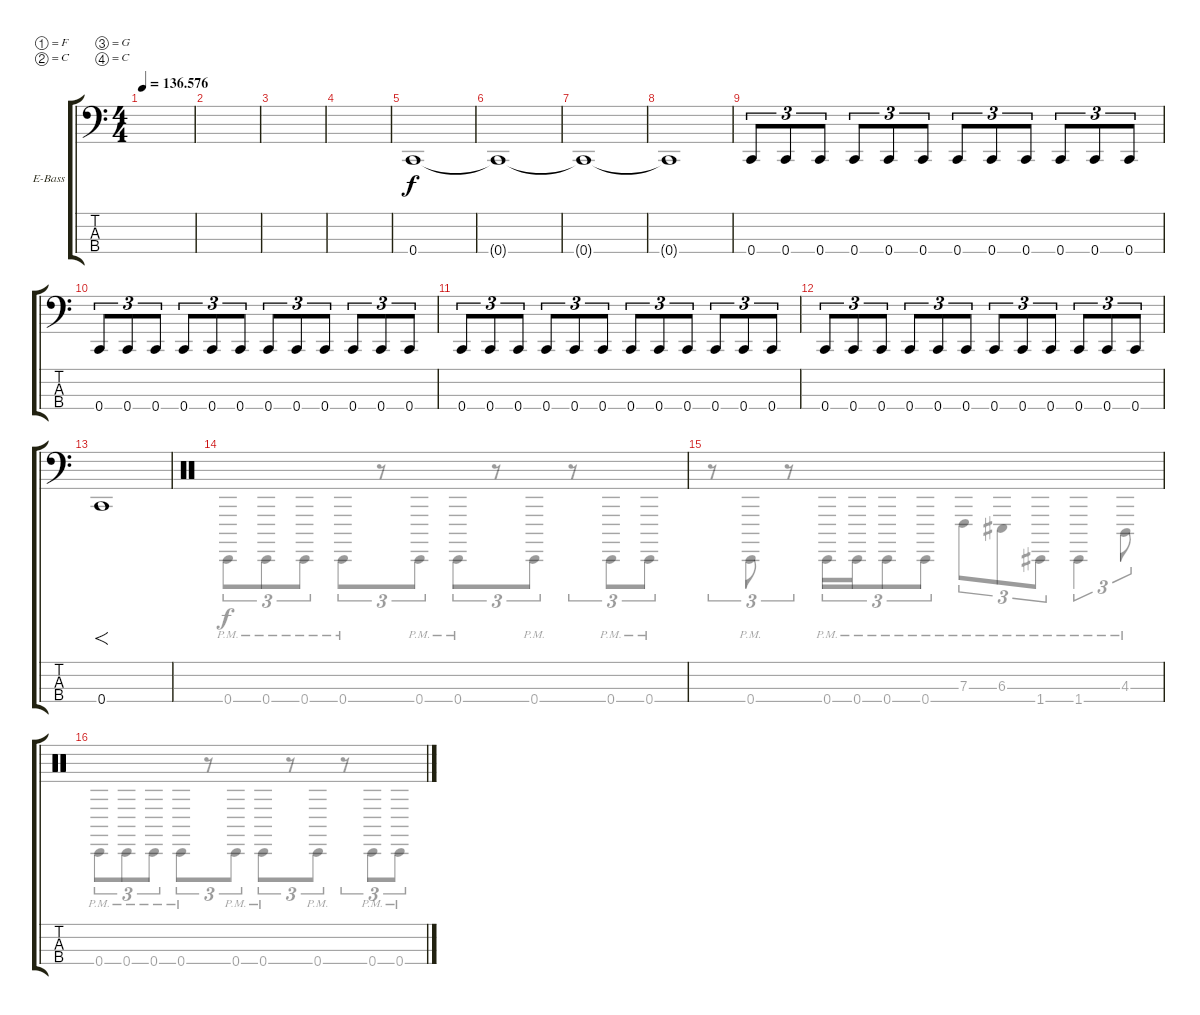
\bracketExtendMode groupsimilarinstruments
\firstSystemTrackNameOrientation horizontal
\otherSystemsTrackNameOrientation horizontal
\track ("Electric Bass" "E-Bass") {instrument electricbassfinger}
\staff {score tabs}
\tuning (F2 C2 G1 C1)
\voice
\ts (4 4)
\tempo
136.576
\accidentals auto
\clef f4
\ottava regular
\simile none
\ks c
|
|
|
|
0.4.1 |
0.4{t}.1 |
0.4{t}.1 |
0.4{t}.1 |
0.4.8{tu (3 2)} 0.4.8{tu (3 2)} 0.4.8{tu (3 2)} 0.4.8{tu (3 2)} 0.4.8{tu (3 2)} 0.4.8{tu (3 2)} 0.4.8{tu (3 2)} 0.4.8{tu (3 2)} 0.4.8{tu (3 2)} 0.4.8{tu (3 2)} 0.4.8{tu (3 2)} 0.4.8{tu (3 2)} |
0.4.8{tu (3 2)} 0.4.8{tu (3 2)} 0.4.8{tu (3 2)} 0.4.8{tu (3 2)} 0.4.8{tu (3 2)} 0.4.8{tu (3 2)} 0.4.8{tu (3 2)} 0.4.8{tu (3 2)} 0.4.8{tu (3 2)} 0.4.8{tu (3 2)} 0.4.8{tu (3 2)} 0.4.8{tu (3 2)} |
0.4.8{tu (3 2)} 0.4.8{tu (3 2)} 0.4.8{tu (3 2)} 0.4.8{tu (3 2)} 0.4.8{tu (3 2)} 0.4.8{tu (3 2)} 0.4.8{tu (3 2)} 0.4.8{tu (3 2)} 0.4.8{tu (3 2)} 0.4.8{tu (3 2)} 0.4.8{tu (3 2)} 0.4.8{tu (3 2)} |
0.4.8{tu (3 2)} 0.4.8{tu (3 2)} 0.4.8{tu (3 2)} 0.4.8{tu (3 2)} 0.4.8{tu (3 2)} 0.4.8{tu (3 2)} 0.4.8{tu (3 2)} 0.4.8{tu (3 2)} 0.4.8{tu (3 2)} 0.4.8{tu (3 2)} 0.4.8{tu (3 2)} 0.4.8{tu (3 2)} |
0.4.1{f} |
\clef neutral
|
|
\voice
\clef f4
\ottava regular
\simile none
\ks c
|
|
|
|
|
|
|
|
|
|
|
|
|
\clef neutral
0.4{pm}.8{tu (3 2)} 0.4{pm}.8{tu (3 2)} 0.4{pm}.8{tu (3 2)} 0.4{pm}.8{tu (3 2)} r.8{tu (3 2)} 0.4{pm}.8{tu (3 2)} 0.4{pm}.8{tu (3 2)} r.8{tu (3 2)} 0.4{pm}.8{tu (3 2)} r.8{tu (3 2)} 0.4{pm}.8{tu (3 2)} 0.4{pm}.8{tu (3 2)} |
r.8{tu (3 2)} 0.4{pm}.8{tu (3 2)} r.8{tu (3 2)} 0.4{pm}.16{tu (3 2)} 0.4{pm}.16{tu (3 2)} 0.4{pm}.8{tu (3 2)} 0.4{pm}.8{tu (3 2)} 7.3{pm}.8{tu (3 2)} 6.3{pm}.8{tu (3 2)} 1.4{pm}.8{tu (3 2)} 1.4{pm}.4{tu (3 2)} 4.3{pm}.8{tu (3 2)} |
0.4{pm}.8{tu (3 2)} 0.4{pm}.8{tu (3 2)} 0.4{pm}.8{tu (3 2)} 0.4{pm}.8{tu (3 2)} r.8{tu (3 2)} 0.4{pm}.8{tu (3 2)} 0.4{pm}.8{tu (3 2)} r.8{tu (3 2)} 0.4{pm}.8{tu (3 2)} r.8{tu (3 2)} 0.4{pm}.8{tu (3 2)} 0.4{pm}.8{tu (3 2)}
